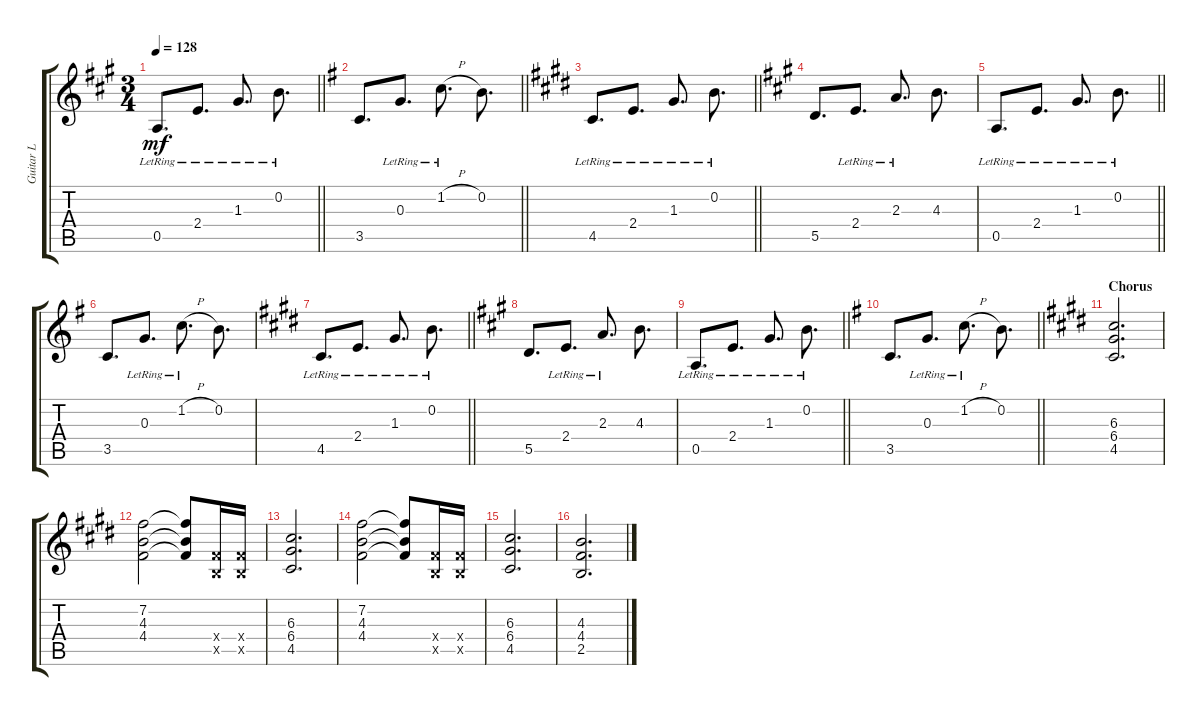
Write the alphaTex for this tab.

\track ("Guitar L" "Guitar L") {instrument distortionguitar}
\staff {score tabs}
\tuning (E4 B3 G3 D3 A2 D2) {hide}
\ts (3 4)
\tempo 128
\clef g2
\barLineRight lightlight
\ks a
0.5{lr}.8{d dy mf} 2.4{lr}.8{d} 1.3{lr}.8{d} 0.2{lr}.8{d} |
\barLineRight lightlight
\ks g
3.5.8{d} 0.3{lr}.8{d} 1.2{h lr}.8{d} 0.2.8{d} |
\barLineRight lightlight
\ks e
4.5{lr}.8{d} 2.4{lr}.8{d} 1.3{lr}.8{d} 0.2{lr}.8{d} |
\ks a
5.5.8{d} 2.4{lr}.8{d} 2.3{lr}.8{d} 4.3.8{d} |
\barLineRight lightlight
0.5{lr}.8{d} 2.4{lr}.8{d} 1.3{lr}.8{d} 0.2{lr}.8{d} |
\ks g
3.5.8{d} 0.3{lr}.8{d} 1.2{h lr}.8{d} 0.2.8{d} |
\barLineRight lightlight
\ks e
4.5{lr}.8{d} 2.4{lr}.8{d} 1.3{lr}.8{d} 0.2{lr}.8{d} |
\ks a
5.5.8{d} 2.4{lr}.8{d} 2.3{lr}.8{d} 4.3.8{d} |
\barLineRight lightlight
0.5{lr}.8{d} 2.4{lr}.8{d} 1.3{lr}.8{d} 0.2{lr}.8{d} |
\barLineRight lightlight
\ks g
3.5.8{d} 0.3{lr}.8{d} 1.2{h lr}.8{d} 0.2.8{d} |
\section ("" "Chorus")
\ks e
(6.3 6.4 4.5).2{d} |
\ks c#minor
(7.2 4.3 4.4).2 (7.2{t} 4.3{t} 4.4{t}).8 (4.4{x} 2.5{x}).16 (4.4{x} 2.5{x}).16 |
(6.3 6.4 4.5).2{d} |
(7.2 4.3 4.4).2 (7.2{t} 4.3{t} 4.4{t}).8 (4.4{x} 2.5{x}).16 (4.4{x} 2.5{x}).16 |
\ks e
(6.3 6.4 4.5).2{d} |
\ks c#minor
(4.3 4.4 2.5).2{d}
